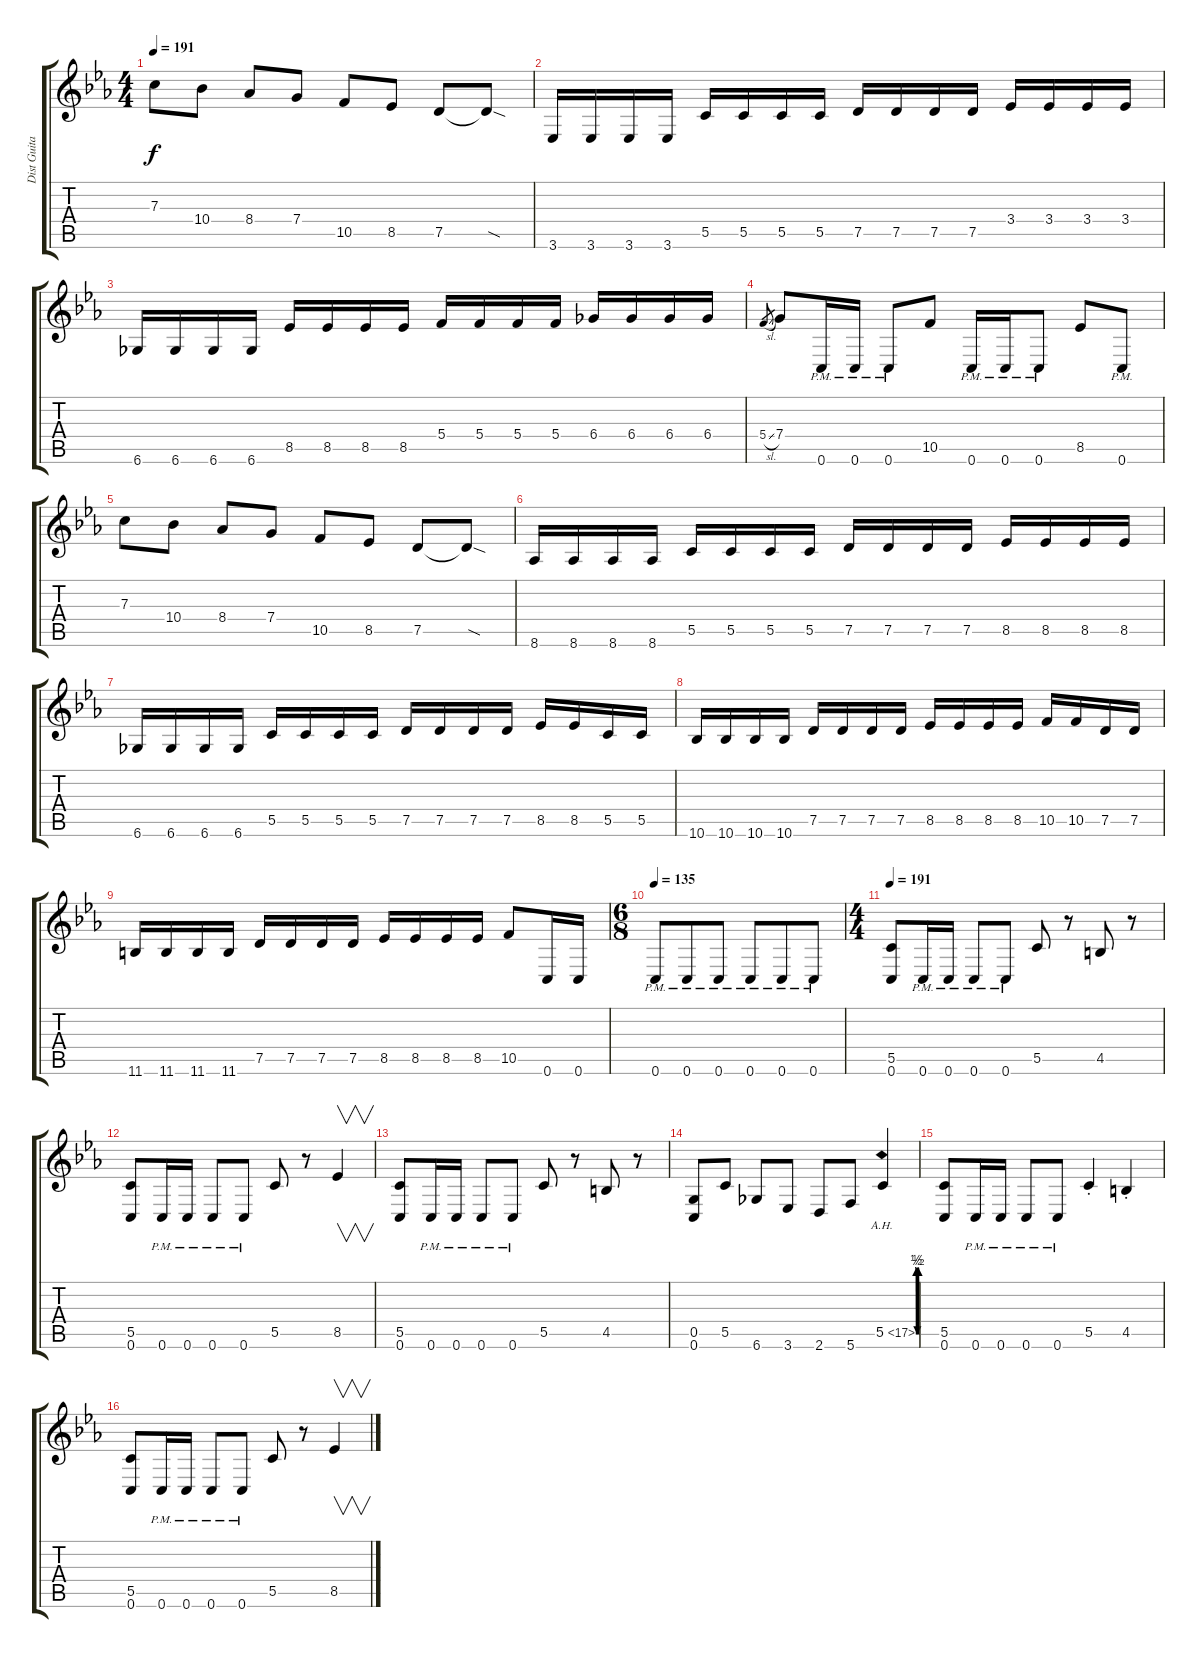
\track ("Dist Guitar Left" "Dist Guita") {instrument distortionguitar}
\staff {score tabs}
\tuning (D4 A3 F3 C3 G2 C2) {hide}
\ts (4 4)
\tempo 191
\clef g2
\ks cminor
7.3.8{dy f} 10.4.8 8.4.8 7.4.8 10.5.8 8.5.8 7.5.8 7.5{sod t}.8 |
3.6.16 3.6.16 3.6.16 3.6.16 5.5.16 5.5.16 5.5.16 5.5.16 7.5.16 7.5.16 7.5.16 7.5.16 3.4.16 3.4.16 3.4.16 3.4.16 |
6.6.16 6.6.16 6.6.16 6.6.16 8.5.16 8.5.16 8.5.16 8.5.16 5.4.16 5.4.16 5.4.16 5.4.16 6.4.16 6.4.16 6.4.16 6.4.16 |
5.4{sl}.8{gr} 7.4.8 0.6{pm}.16 0.6{pm}.16 0.6{pm}.8 10.5.8 0.6{pm}.16 0.6{pm}.16 0.6{pm}.8 8.5.8 0.6{pm}.8 |
7.3.8 10.4.8 8.4.8 7.4.8 10.5.8 8.5.8 7.5.8 7.5{sod t}.8 |
8.6.16 8.6.16 8.6.16 8.6.16 5.5.16 5.5.16 5.5.16 5.5.16 7.5.16 7.5.16 7.5.16 7.5.16 8.5.16 8.5.16 8.5.16 8.5.16 |
6.6.16 6.6.16 6.6.16 6.6.16 5.5.16 5.5.16 5.5.16 5.5.16 7.5.16 7.5.16 7.5.16 7.5.16 8.5.16 8.5.16 5.5.16 5.5.16 |
10.6.16 10.6.16 10.6.16 10.6.16 7.5.16 7.5.16 7.5.16 7.5.16 8.5.16 8.5.16 8.5.16 8.5.16 10.5.16 10.5.16 7.5.16 7.5.16 |
11.6.16 11.6.16 11.6.16 11.6.16 7.5.16 7.5.16 7.5.16 7.5.16 8.5.16 8.5.16 8.5.16 8.5.16 10.5.8 0.6.16 0.6.16 |
\ts (6 8)
\tempo 135
0.6{pm}.8 0.6{pm}.8 0.6{pm}.8 0.6{pm}.8 0.6{pm}.8 0.6{pm}.8 |
\ts (4 4)
\tempo 191
(5.5 0.6).8 0.6{pm}.16 0.6{pm}.16 0.6{pm}.8 0.6{pm}.8 5.5.8 r.8 4.5.8 r.8 |
(5.5 0.6).8 0.6{pm}.16 0.6{pm}.16 0.6{pm}.8 0.6{pm}.8 5.5.8 r.8 8.5.4{v} |
(5.5 0.6).8 0.6{pm}.16 0.6{pm}.16 0.6{pm}.8 0.6{pm}.8 5.5.8 r.8 4.5.8 r.8 |
(0.5 0.6).8 5.5.8 6.6.8 3.6.8 2.6.8 5.6.8 5.5{be (custom 0 0 14 0 17 2 28 2 32 0 43 0 46 2 60 2) ah 12}.4 |
(5.5 0.6).8 0.6{pm}.16 0.6{pm}.16 0.6{pm}.8 0.6{pm}.8 5.5{st}.4 4.5{st}.4 |
(5.5 0.6).8 0.6{pm}.16 0.6{pm}.16 0.6{pm}.8 0.6{pm}.8 5.5.8 r.8 8.5.4{v}
